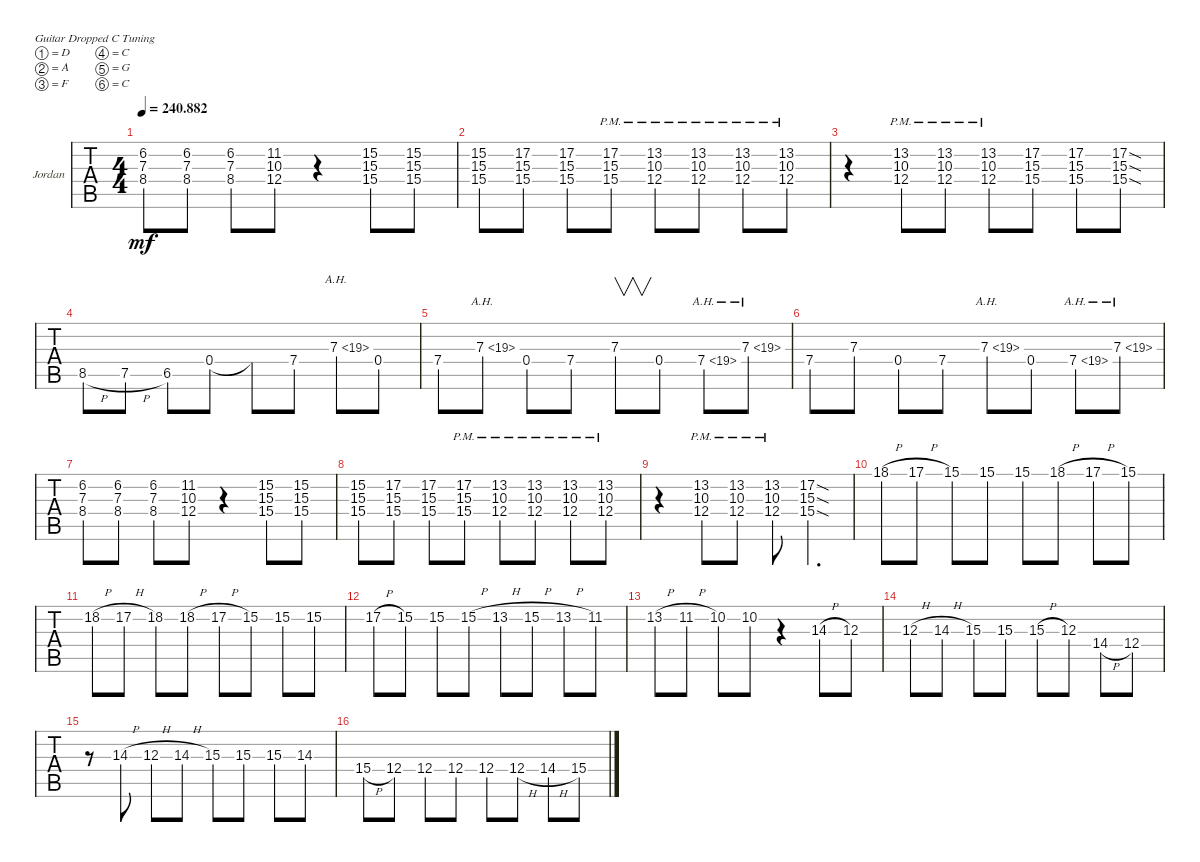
\bracketExtendMode groupsimilarinstruments
\firstSystemTrackNameOrientation horizontal
\otherSystemsTrackNameOrientation horizontal
\track ("Jid-Lee" "Jordan") {instrument overdrivenguitar}
\staff {tabs}
\tuning (D4 A3 F3 C3 G2 C2)
\ts (4 4)
\tempo
240.882
\accidentals auto
\clef g2
\ottava regular
\simile none
\ks c
(7.3 8.4 6.2).8{dy mf} (7.3 8.4 6.2).8 (7.3 8.4 6.2).8 (10.3 12.4 11.2).8 r.4 (15.4 15.3 15.2).8 (15.3 15.2 15.4).8 |
(15.2 15.3 15.4).8 (17.2 15.3 15.4).8 (17.2 15.3 15.4).8 (17.2{pm} 15.3{pm} 15.4{pm}).8 (13.2{pm} 12.4{pm} 10.3{pm}).8 (13.2{pm} 10.3{pm} 12.4{pm}).8 (13.2{pm} 10.3{pm} 12.4{pm}).8 (13.2{pm} 10.3{pm} 12.4{pm}).8 |
r.4 (13.2{pm} 12.4{pm} 10.3{pm}).8 (13.2{pm} 10.3{pm} 12.4{pm}).8 (13.2{pm} 10.3{pm} 12.4{pm}).8 (17.2 15.3 15.4).8 (17.2 15.3 15.4).8 (17.2{sod} 15.3{sod} 15.4{sod}).8 |
8.5{h}.8 7.5{h}.8 6.5.8 0.4.8 0.4{t}.8 7.4.8 7.3{ah 12}.8 0.4.8 |
7.4.8 7.3{ah 12}.8 0.4.8 7.4.8 7.3.8{v} 0.4.8 7.4{ah 12}.8 7.3{ah 12}.8 |
7.4.8 7.3.8 0.4.8 7.4.8 7.3{ah 12}.8 0.4.8 7.4{ah 12}.8 7.3{ah 12}.8 |
(7.3 8.4 6.2).8 (7.3 8.4 6.2).8 (7.3 8.4 6.2).8 (10.3 12.4 11.2).8 r.4 (15.4 15.3 15.2).8 (15.3 15.2 15.4).8 |
(15.2 15.3 15.4).8 (17.2 15.3 15.4).8 (17.2 15.3 15.4).8 (17.2{pm} 15.3{pm} 15.4{pm}).8 (13.2{pm} 12.4{pm} 10.3{pm}).8 (13.2{pm} 10.3{pm} 12.4{pm}).8 (13.2{pm} 10.3{pm} 12.4{pm}).8 (13.2{pm} 10.3{pm} 12.4{pm}).8 |
r.4 (13.2{pm} 12.4{pm} 10.3{pm}).8 (13.2{pm} 10.3{pm} 12.4{pm}).8 (13.2{pm} 10.3{pm} 12.4{pm}).8 (17.2{sod} 15.3{sod} 15.4{sod}).4{d} |
18.1{h}.8 17.1{h}.8 15.1.8 15.1.8 15.1.8 18.1{h}.8 17.1{h}.8 15.1.8 |
18.2{h}.8 17.2{h}.8 18.2.8 18.2{h}.8 17.2{h}.8 15.2.8 15.2.8 15.2.8 |
17.2{h}.8 15.2.8 15.2.8 15.2{h}.8 13.2{h}.8 15.2{h}.8 13.2{h}.8 11.2.8 |
13.2{h}.8 11.2{h}.8 10.2.8 10.2.8 r.4 14.3{h}.8 12.3.8 |
12.3{h}.8 14.3{h}.8 15.3.8 15.3.8 15.3{h}.8 12.3.8 14.4{h}.8 12.4.8 |
r.8 14.3{h}.8 12.3{h}.8 14.3{h}.8 15.3.8 15.3.8 15.3.8 14.3.8 |
15.4{h}.8 12.4.8 12.4.8 12.4.8 12.4.8 12.4{h}.8 14.4{h}.8 15.4.8
